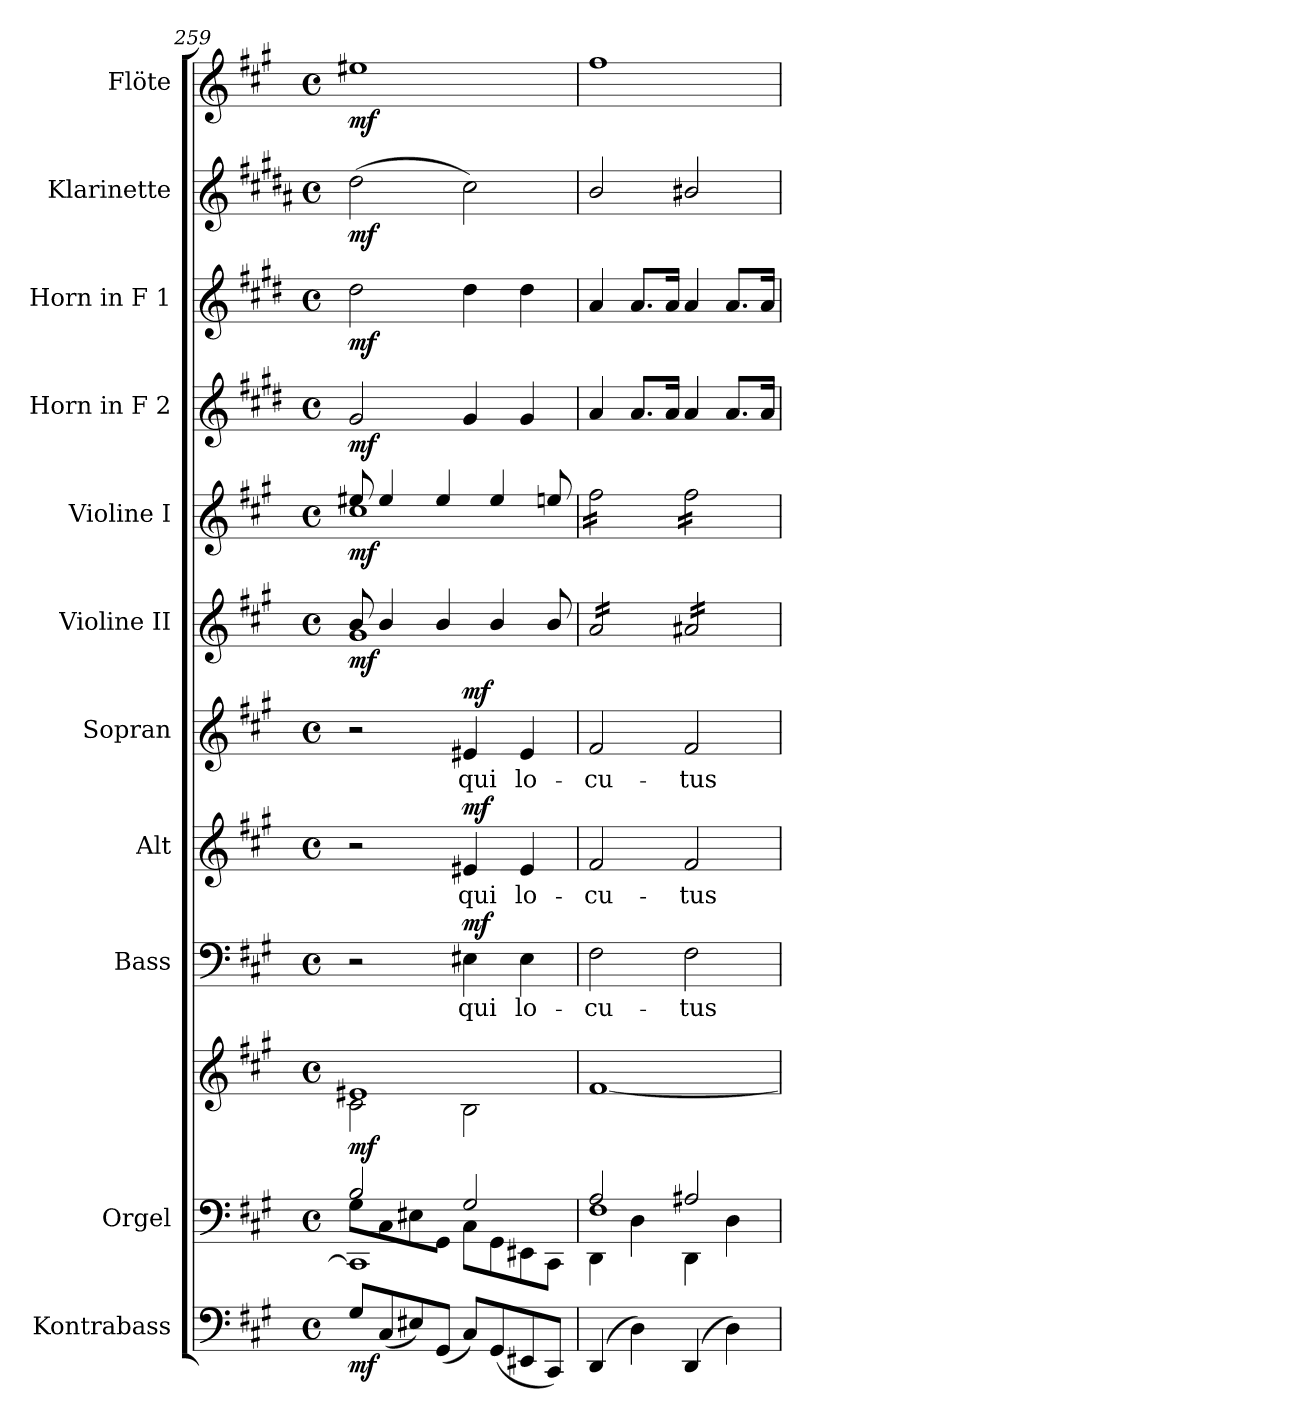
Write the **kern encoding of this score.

**kern	**dynam	**kern	**kern	**dynam	**kern	**text	**dynam	**kern	**text	**dynam	**kern	**text	**dynam	**kern	**dynam	**kern	**dynam	**kern	**dynam	**kern	**dynam	**kern	**dynam	**kern	**dynam
*part11	*part11	*part10	*part10	*part10	*part9	*part9	*part9	*part8	*part8	*part8	*part7	*part7	*part7	*part6	*part6	*part5	*part5	*part4	*part4	*part3	*part3	*part2	*part2	*part1	*part1
*staff12	*staff12	*staff11	*staff10	*staff10/11	*staff9	*staff9	*staff9	*staff8	*staff8	*staff8	*staff7	*staff7	*staff7	*staff6	*staff6	*staff5	*staff5	*staff4	*staff4	*staff3	*staff3	*staff2	*staff2	*staff1	*staff1
*I"Kontrabass	*	*I"Orgel	*	*	*I"Bass	*	*	*I"Alt	*	*	*I"Sopran	*	*	*I"Violine II	*	*I"Violine I	*	*I"Horn in F 2	*	*I"Horn in F 1	*	*I"Klarinette	*	*I"Flöte	*
*I'Kb.	*	*I'Org.	*	*	*I'B.	*	*	*I'A.	*	*	*I'S.	*	*	*I'Vl. II	*	*I'Vl. I	*	*	*	*	*	*I'Kl.	*	*I'Fl.	*
*clefF4	*	*clefF4	*clefG2	*	*clefF4	*	*	*clefG2	*	*	*clefG2	*	*	*clefG2	*	*clefG2	*	*clefG2	*	*clefG2	*	*clefG2	*	*clefG2	*
*ITrd7c12	*	*	*	*	*	*	*	*	*	*	*	*	*	*	*	*	*	*ITrd4c7	*	*ITrd4c7	*	*ITrd1c2	*	*	*
*k[f#c#g#]	*	*k[f#c#g#]	*k[f#c#g#]	*	*k[f#c#g#]	*	*	*k[f#c#g#]	*	*	*k[f#c#g#]	*	*	*k[f#c#g#]	*	*k[f#c#g#]	*	*k[f#c#g#]	*	*k[f#c#g#]	*	*k[f#c#g#]	*	*k[f#c#g#]	*
*A:	*	*A:	*A:	*	*A:	*	*	*A:	*	*	*A:	*	*	*A:	*	*A:	*	*A:	*	*A:	*	*A:	*	*A:	*
*M4/4	*	*M4/4	*M4/4	*	*M4/4	*	*	*M4/4	*	*	*M4/4	*	*	*M4/4	*	*M4/4	*	*M4/4	*	*M4/4	*	*M4/4	*	*M4/4	*
*met(c)	*	*met(c)	*met(c)	*	*met(c)	*	*	*met(c)	*	*	*met(c)	*	*	*met(c)	*	*met(c)	*	*met(c)	*	*met(c)	*	*met(c)	*	*met(c)	*
=259	=259	=259	=259	=259	=259	=259	=259	=259	=259	=259	=259	=259	=259	=259	=259	=259	=259	=259	=259	=259	=259	=259	=259	=259	=259
*	*	*^	*^	*	*	*	*	*	*	*	*	*	*	*^	*	*^	*	*	*	*	*	*	*	*	*
*	*	*	*^	*	*	*	*	*	*	*	*	*	*	*	*	*	*	*	*	*	*	*	*	*	*	*	*	*	*
!	!LO:DY:b	!	!	!	!	!	!LO:DY:b	!	!	!	!	!	!	!	!	!	!	!	!LO:DY:b	!	!	!LO:DY:b	!	!LO:DY:b	!	!LO:DY:b	!	!LO:DY:b	!	!LO:DY:b
8GG#/L	mf	2B/	1CC#]	8G#\L	1e#X	2c#\	mf	2r	.	.	2r	.	.	2r	.	.	8b/	1g#	mf	8ee#X/	1cc#	mf	2c#/	mf	2g#\	mf	(>2cc#\	mf	1ee#X	mf
(<8CC#/	.	.	.	8C#\	.	.	.	.	.	.	.	.	.	.	.	.	4b/	.	.	4ee#/	.	.	.	.	.	.	.	.	.	.
8EE#X/)	.	.	.	8E#X\	.	.	.	.	.	.	.	.	.	.	.	.	.	.	.	.	.	.	.	.	.	.	.	.	.	.
(<8GGG#/J	.	.	.	8GG#\J	.	.	.	.	.	.	.	.	.	.	.	.	4b/	.	.	4ee#/	.	.	.	.	.	.	.	.	.	.
!	!	!	!	!	!	!	!	!	!LO:LY:b	!LO:DY:a	!	!LO:LY:b	!LO:DY:a	!	!LO:LY:b	!LO:DY:a	!	!	!	!	!	!	!	!	!	!	!	!	!	!
8CC#/L)	.	2G#/	.	8C#\L	.	2B\	.	4E#X\	qui	mf	4e#X/	qui	mf	4e#X/	qui	mf	.	.	.	.	.	.	4c#/	.	4g#\	.	2b\)	.	.	.
(<8GGG#/	.	.	.	8GG#\	.	.	.	.	.	.	.	.	.	.	.	.	4b/	.	.	4ee#/	.	.	.	.	.	.	.	.	.	.
!	!	!	!	!	!	!	!	!	!LO:LY:b	!	!	!LO:LY:b	!	!	!LO:LY:b	!	!	!	!	!	!	!	!	!	!	!	!	!	!	!
8EEE#X/	.	.	.	8EE#X\	.	.	.	4E#\	lo-	.	4e#/	lo-	.	4e#/	lo-	.	.	.	.	.	.	.	4c#/	.	4g#\	.	.	.	.	.
8CCC#/J)	.	.	.	8CC#\J	.	.	.	.	.	.	.	.	.	.	.	.	8b/	.	.	8een/	.	.	.	.	.	.	.	.	.	.
*	*	*	*	*	*	*	*	*	*	*	*	*	*	*	*	*	*v	*v	*	*	*	*	*	*	*	*	*	*	*	*
*	*	*	*	*	*v	*v	*	*	*	*	*	*	*	*	*	*	*	*	*v	*v	*	*	*	*	*	*	*	*	*
=260	=260	=260	=260	=260	=260	=260	=260	=260	=260	=260	=260	=260	=260	=260	=260	=260	=260	=260	=260	=260	=260	=260	=260	=260	=260	=260	=260
!	!	!	!	!	!	!	!	!LO:LY:b	!	!	!LO:LY:b	!	!	!LO:LY:b	!	!	!	!	!	!	!	!	!	!	!	!	!
*	*	*	*	*	*	*	*	*	*	*	*	*	*	*	*	*tremolo	*	*	*	*	*	*	*	*	*	*	*
*	*	*	*	*	*	*	*	*	*	*	*	*	*	*	*	*	*	*tremolo	*	*	*	*	*	*	*	*	*
(4DDD/	.	2A/	4DD\	1F#	[1f#	.	2F#\	-cu-	.	2f#/	-cu-	.	2f#/	-cu-	.	16a/LL	.	16ff#\LL	.	4d/	.	4d/	.	2a/	.	1ff#	.
.	.	.	.	.	.	.	.	.	.	.	.	.	.	.	.	16a/	.	16ff#\	.	.	.	.	.	.	.	.	.
.	.	.	.	.	.	.	.	.	.	.	.	.	.	.	.	16a/	.	16ff#\	.	.	.	.	.	.	.	.	.
.	.	.	.	.	.	.	.	.	.	.	.	.	.	.	.	16a/	.	16ff#\	.	.	.	.	.	.	.	.	.
4DD\)	.	.	4D\	.	.	.	.	.	.	.	.	.	.	.	.	16a/	.	16ff#\	.	8.d/L	.	8.d/L	.	.	.	.	.
.	.	.	.	.	.	.	.	.	.	.	.	.	.	.	.	16a/	.	16ff#\	.	.	.	.	.	.	.	.	.
.	.	.	.	.	.	.	.	.	.	.	.	.	.	.	.	16a/	.	16ff#\	.	.	.	.	.	.	.	.	.
.	.	.	.	.	.	.	.	.	.	.	.	.	.	.	.	16a/JJ	.	16ff#\JJ	.	16d/Jk	.	16d/Jk	.	.	.	.	.
!	!	!	!	!	!	!	!	!LO:LY:b	!	!	!LO:LY:b	!	!	!LO:LY:b	!	!	!	!	!	!	!	!	!	!	!	!	!
(4DDD/	.	2A#X/	4DD\	.	.	.	2F#\	-tus	.	2f#/	-tus	.	2f#/	-tus	.	16a#X/LL	.	16ff#\LL	.	4d/	.	4d/	.	2a#X/	.	.	.
.	.	.	.	.	.	.	.	.	.	.	.	.	.	.	.	16a#X/	.	16ff#\	.	.	.	.	.	.	.	.	.
.	.	.	.	.	.	.	.	.	.	.	.	.	.	.	.	16a#X/	.	16ff#\	.	.	.	.	.	.	.	.	.
.	.	.	.	.	.	.	.	.	.	.	.	.	.	.	.	16a#X/	.	16ff#\	.	.	.	.	.	.	.	.	.
4DD\)	.	.	4D\	.	.	.	.	.	.	.	.	.	.	.	.	16a#X/	.	16ff#\	.	8.d/L	.	8.d/L	.	.	.	.	.
.	.	.	.	.	.	.	.	.	.	.	.	.	.	.	.	16a#X/	.	16ff#\	.	.	.	.	.	.	.	.	.
.	.	.	.	.	.	.	.	.	.	.	.	.	.	.	.	16a#X/	.	16ff#\	.	.	.	.	.	.	.	.	.
.	.	.	.	.	.	.	.	.	.	.	.	.	.	.	.	16a#X/JJ	.	16ff#\JJ	.	16d/Jk	.	16d/Jk	.	.	.	.	.
*	*	*	*	*	*	*	*	*	*	*	*	*	*	*	*	*	*	*Xtremolo	*	*	*	*	*	*	*	*	*
*	*	*	*	*	*	*	*	*	*	*	*	*	*	*	*	*Xtremolo	*	*	*	*	*	*	*	*	*	*	*
*	*	*v	*v	*v	*	*	*	*	*	*	*	*	*	*	*	*	*	*	*	*	*	*	*	*	*	*	*
=	=	=	=	=	=	=	=	=	=	=	=	=	=	=	=	=	=	=	=	=	=	=	=	=	=
*-	*-	*-	*-	*-	*-	*-	*-	*-	*-	*-	*-	*-	*-	*-	*-	*-	*-	*-	*-	*-	*-	*-	*-	*-	*-
